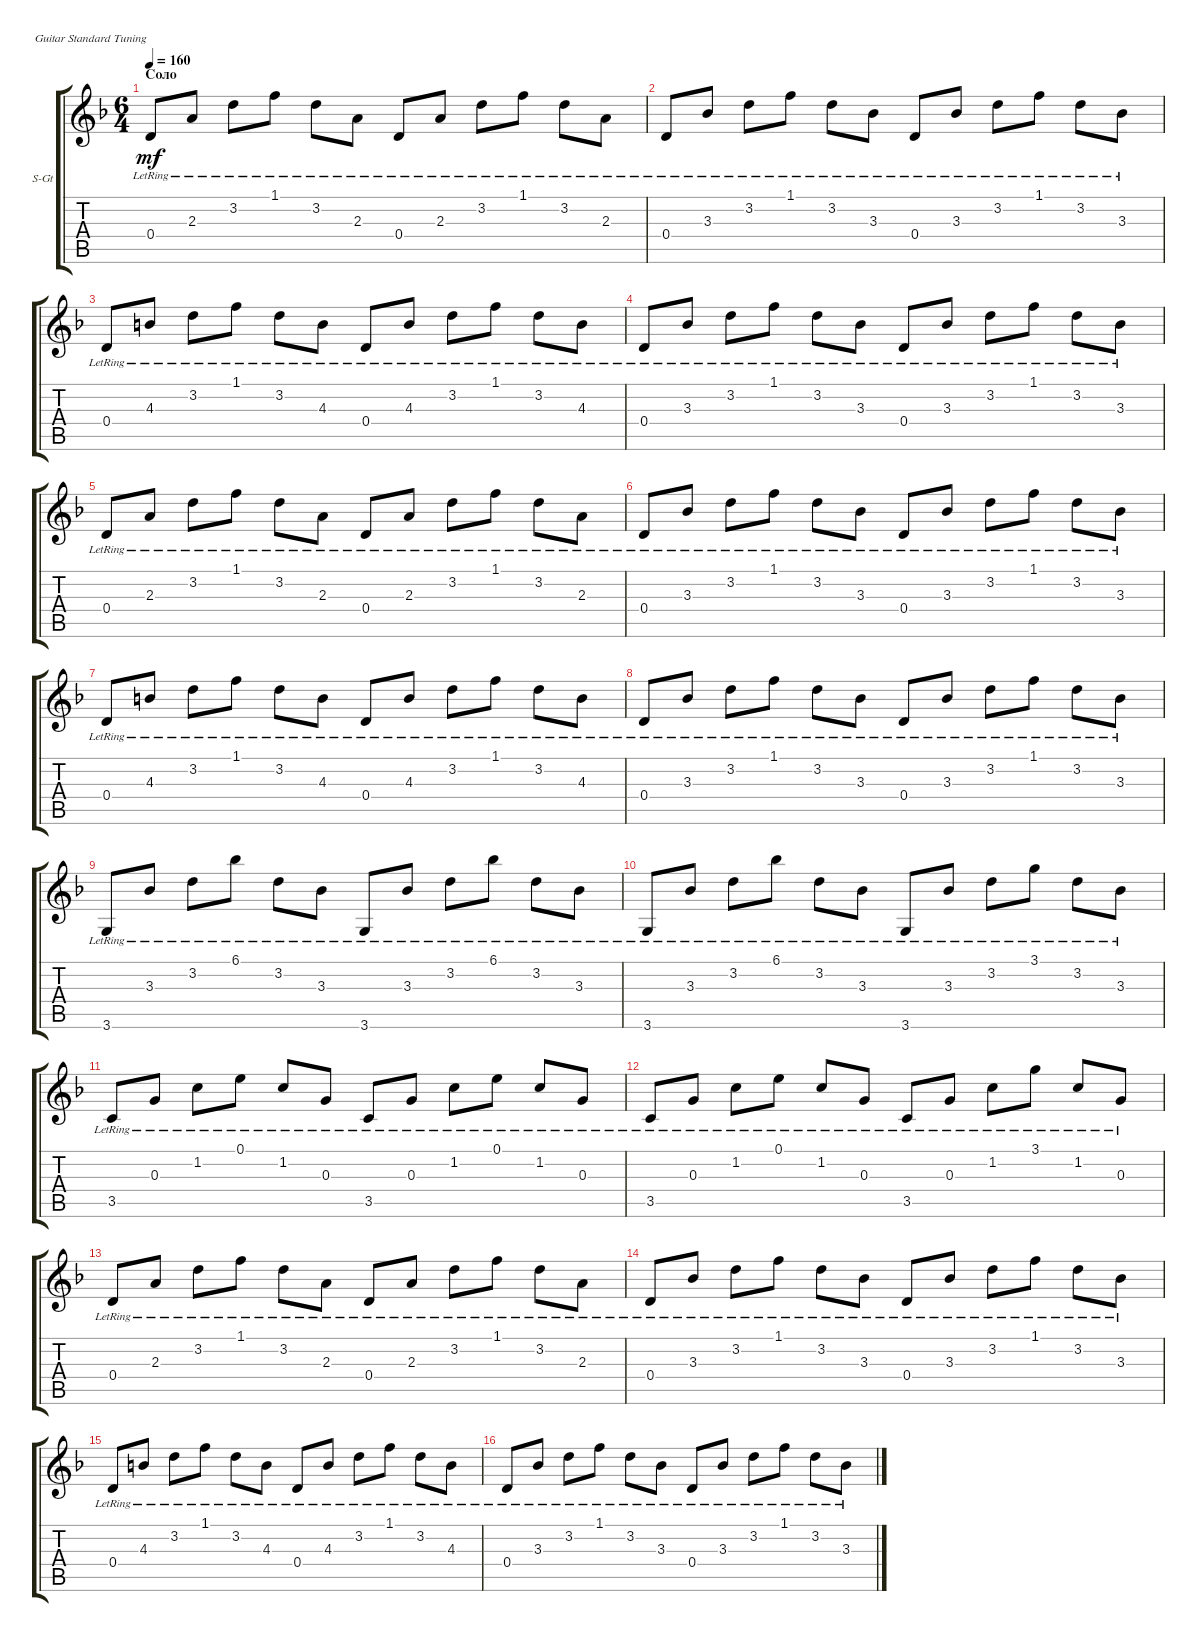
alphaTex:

\bracketExtendMode groupsimilarinstruments
\firstSystemTrackNameOrientation horizontal
\otherSystemsTrackNameOrientation horizontal
\track ("" "S-Gt") {instrument acousticguitarsteel}
\staff {score tabs}
\tuning (E4 B3 G3 D3 A2 E2)
\ts (6 4)
\section ("" "Соло")
\tempo 160
\clef g2
\ks dminor
0.4{lr}.8{dy mf} 2.3{lr}.8 3.2{lr}.8 1.1{lr}.8 3.2{lr}.8 2.3{lr}.8 0.4{lr}.8 2.3{lr}.8 3.2{lr}.8 1.1{lr}.8 3.2{lr}.8 2.3{lr}.8 |
0.4{lr}.8 3.3{lr}.8 3.2{lr}.8 1.1{lr}.8 3.2{lr}.8 3.3{lr}.8 0.4{lr}.8 3.3{lr}.8 3.2{lr}.8 1.1{lr}.8 3.2{lr}.8 3.3{lr}.8 |
0.4{lr}.8 4.3{lr}.8 3.2{lr}.8 1.1{lr}.8 3.2{lr}.8 4.3{lr}.8 0.4{lr}.8 4.3{lr}.8 3.2{lr}.8 1.1{lr}.8 3.2{lr}.8 4.3{lr}.8 |
0.4{lr}.8 3.3{lr}.8 3.2{lr}.8 1.1{lr}.8 3.2{lr}.8 3.3{lr}.8 0.4{lr}.8 3.3{lr}.8 3.2{lr}.8 1.1{lr}.8 3.2{lr}.8 3.3{lr}.8 |
0.4{lr}.8 2.3{lr}.8 3.2{lr}.8 1.1{lr}.8 3.2{lr}.8 2.3{lr}.8 0.4{lr}.8 2.3{lr}.8 3.2{lr}.8 1.1{lr}.8 3.2{lr}.8 2.3{lr}.8 |
0.4{lr}.8 3.3{lr}.8 3.2{lr}.8 1.1{lr}.8 3.2{lr}.8 3.3{lr}.8 0.4{lr}.8 3.3{lr}.8 3.2{lr}.8 1.1{lr}.8 3.2{lr}.8 3.3{lr}.8 |
0.4{lr}.8 4.3{lr}.8 3.2{lr}.8 1.1{lr}.8 3.2{lr}.8 4.3{lr}.8 0.4{lr}.8 4.3{lr}.8 3.2{lr}.8 1.1{lr}.8 3.2{lr}.8 4.3{lr}.8 |
0.4{lr}.8 3.3{lr}.8 3.2{lr}.8 1.1{lr}.8 3.2{lr}.8 3.3{lr}.8 0.4{lr}.8 3.3{lr}.8 3.2{lr}.8 1.1{lr}.8 3.2{lr}.8 3.3{lr}.8 |
3.6{lr}.8 3.3{lr}.8 3.2{lr}.8 6.1{lr}.8 3.2{lr}.8 3.3{lr}.8 3.6{lr}.8 3.3{lr}.8 3.2{lr}.8 6.1{lr}.8 3.2{lr}.8 3.3{lr}.8 |
3.6{lr}.8 3.3{lr}.8 3.2{lr}.8 6.1{lr}.8 3.2{lr}.8 3.3{lr}.8 3.6{lr}.8 3.3{lr}.8 3.2{lr}.8 3.1{lr}.8 3.2{lr}.8 3.3{lr}.8 |
3.5{lr}.8 0.3{lr}.8 1.2{lr}.8 0.1{lr}.8 1.2{lr}.8 0.3{lr}.8 3.5{lr}.8 0.3{lr}.8 1.2{lr}.8 0.1{lr}.8 1.2{lr}.8 0.3{lr}.8 |
3.5{lr}.8 0.3{lr}.8 1.2{lr}.8 0.1{lr}.8 1.2{lr}.8 0.3{lr}.8 3.5{lr}.8 0.3{lr}.8 1.2{lr}.8 3.1{lr}.8 1.2{lr}.8 0.3{lr}.8 |
0.4{lr}.8 2.3{lr}.8 3.2{lr}.8 1.1{lr}.8 3.2{lr}.8 2.3{lr}.8 0.4{lr}.8 2.3{lr}.8 3.2{lr}.8 1.1{lr}.8 3.2{lr}.8 2.3{lr}.8 |
0.4{lr}.8 3.3{lr}.8 3.2{lr}.8 1.1{lr}.8 3.2{lr}.8 3.3{lr}.8 0.4{lr}.8 3.3{lr}.8 3.2{lr}.8 1.1{lr}.8 3.2{lr}.8 3.3{lr}.8 |
0.4{lr}.8 4.3{lr}.8 3.2{lr}.8 1.1{lr}.8 3.2{lr}.8 4.3{lr}.8 0.4{lr}.8 4.3{lr}.8 3.2{lr}.8 1.1{lr}.8 3.2{lr}.8 4.3{lr}.8 |
0.4{lr}.8 3.3{lr}.8 3.2{lr}.8 1.1{lr}.8 3.2{lr}.8 3.3{lr}.8 0.4{lr}.8 3.3{lr}.8 3.2{lr}.8 1.1{lr}.8 3.2{lr}.8 3.3{lr}.8
